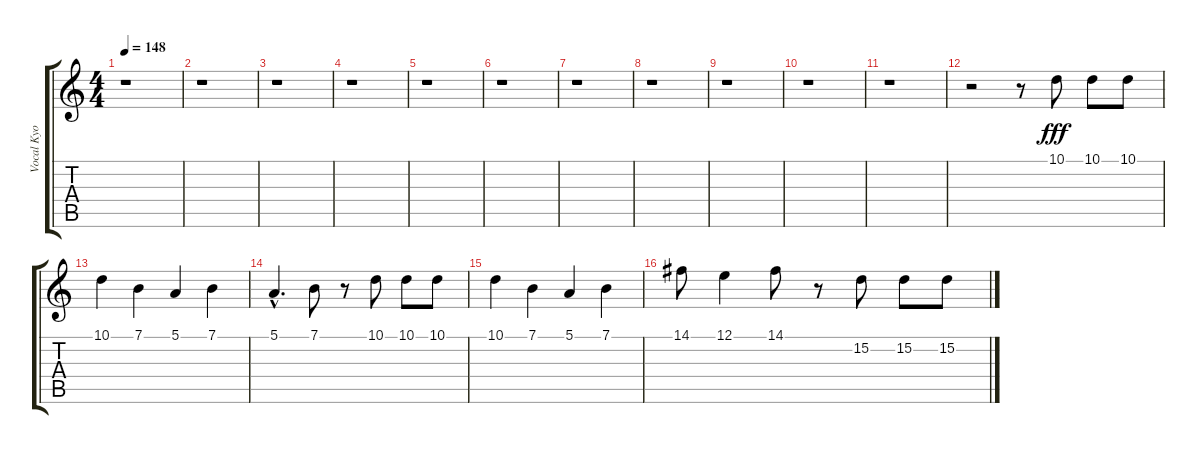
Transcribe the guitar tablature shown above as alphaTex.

\track ("Vocal Kyo" "Vocal Kyo") {instrument baritonesax}
\staff {score tabs}
\tuning (E4 B3 G3 D3 A2 E2) {hide}
\ts (4 4)
\tempo 148
\clef g2
\ks c
r.1{dy fff instrument baritonesax} |
r.1 |
r.1 |
r.1 |
r.1 |
r.1 |
r.1 |
r.1 |
r.1 |
r.1 |
r.1 |
r.2 r.8 10.1.8 10.1.8 10.1.8 |
10.1.4 7.1.4 5.1.4 7.1.4 |
5.1{hac}.4{d} 7.1.8 r.8 10.1.8 10.1.8 10.1.8 |
10.1.4 7.1.4 5.1.4 7.1.4 |
14.1.8 12.1.4 14.1.8 r.8 15.2.8 15.2.8 15.2.8
